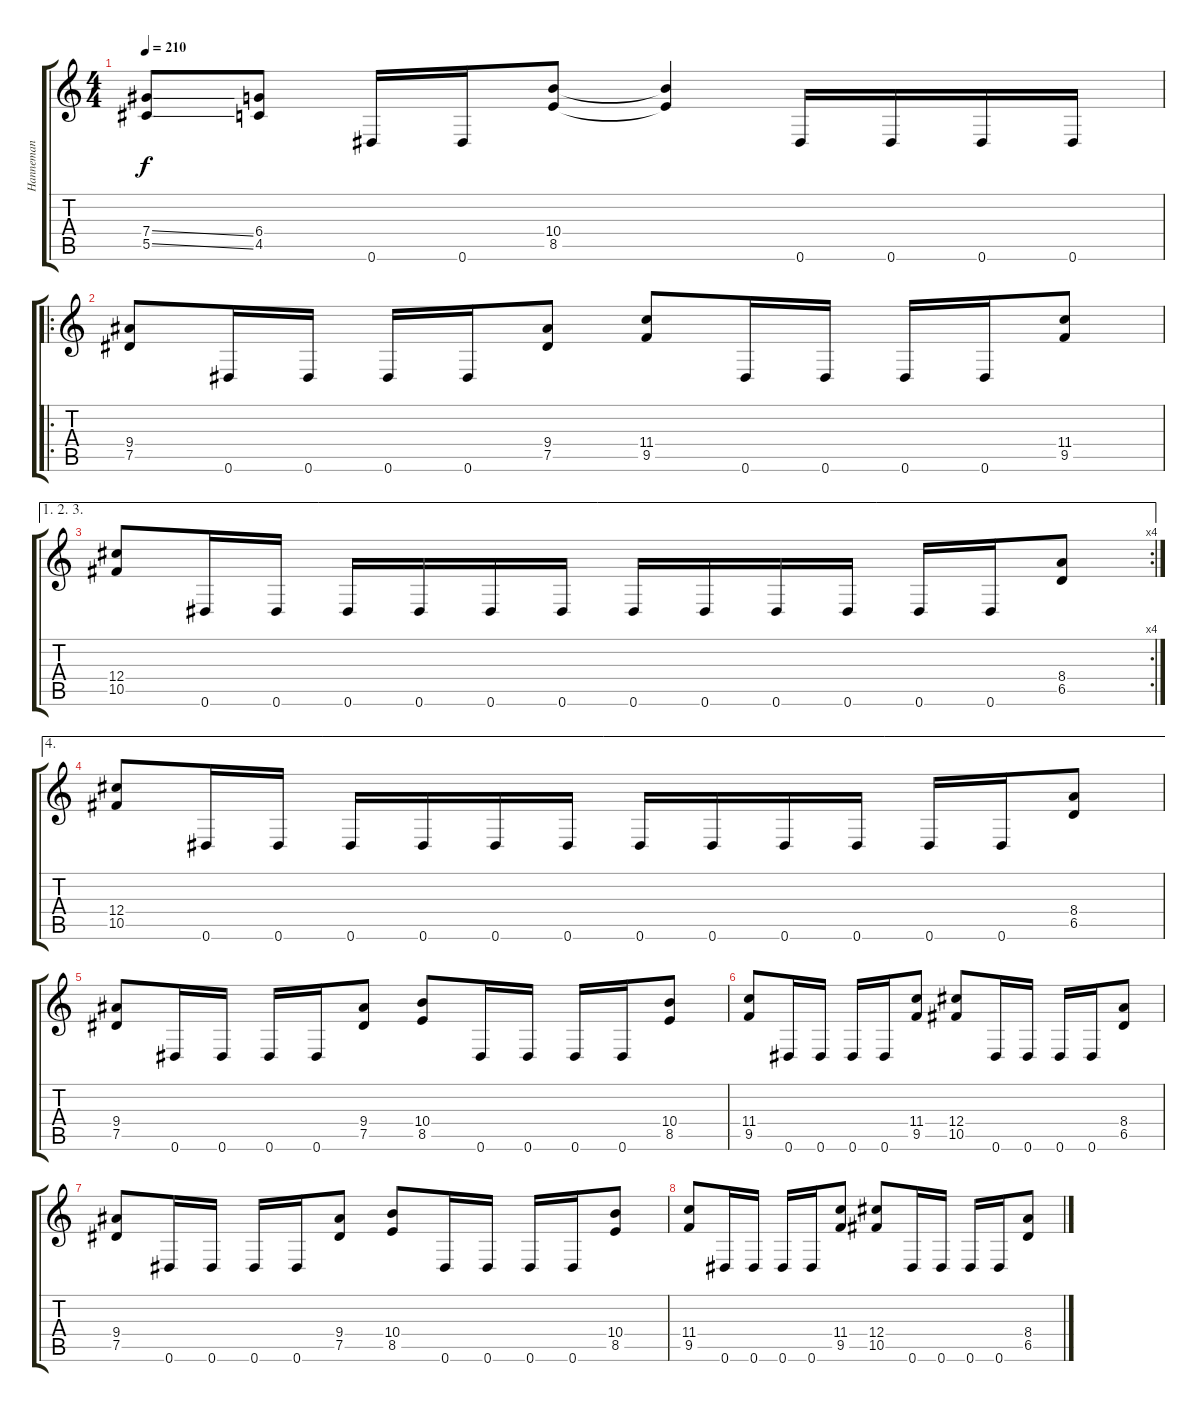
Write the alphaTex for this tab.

\track ("Hanneman" "Hanneman") {instrument distortionguitar}
\staff {score tabs}
\tuning (Eb4 Bb3 Gb3 Db3 Ab2 Eb2) {hide}
\ts (4 4)
\tempo 210
\clef g2
\ks c
(7.4{ss} 5.5{ss}).8{dy f} (6.4 4.5).8 0.6.16 0.6.16 (10.4 8.5).8 (10.4{t} 8.5{t}).4 0.6.16 0.6.16 0.6.16 0.6.16 |
\ro
(9.4 7.5).8 0.6.16 0.6.16 0.6.16 0.6.16 (9.4 7.5).8 (11.4 9.5).8 0.6.16 0.6.16 0.6.16 0.6.16 (11.4 9.5).8 |
\ae (1 2 3)
\rc 4
(12.4 10.5).8 0.6.16 0.6.16 0.6.16 0.6.16 0.6.16 0.6.16 0.6.16 0.6.16 0.6.16 0.6.16 0.6.16 0.6.16 (8.4 6.5).8 |
\ae 4
(12.4 10.5).8 0.6.16 0.6.16 0.6.16 0.6.16 0.6.16 0.6.16 0.6.16 0.6.16 0.6.16 0.6.16 0.6.16 0.6.16 (8.4 6.5).8 |
(9.4 7.5).8 0.6.16 0.6.16 0.6.16 0.6.16 (9.4 7.5).8 (10.4 8.5).8 0.6.16 0.6.16 0.6.16 0.6.16 (10.4 8.5).8 |
(11.4 9.5).8 0.6.16 0.6.16 0.6.16 0.6.16 (11.4 9.5).8 (12.4 10.5).8 0.6.16 0.6.16 0.6.16 0.6.16 (8.4 6.5).8 |
(9.4 7.5).8 0.6.16 0.6.16 0.6.16 0.6.16 (9.4 7.5).8 (10.4 8.5).8 0.6.16 0.6.16 0.6.16 0.6.16 (10.4 8.5).8 |
(11.4 9.5).8 0.6.16 0.6.16 0.6.16 0.6.16 (11.4 9.5).8 (12.4 10.5).8 0.6.16 0.6.16 0.6.16 0.6.16 (8.4 6.5).8
